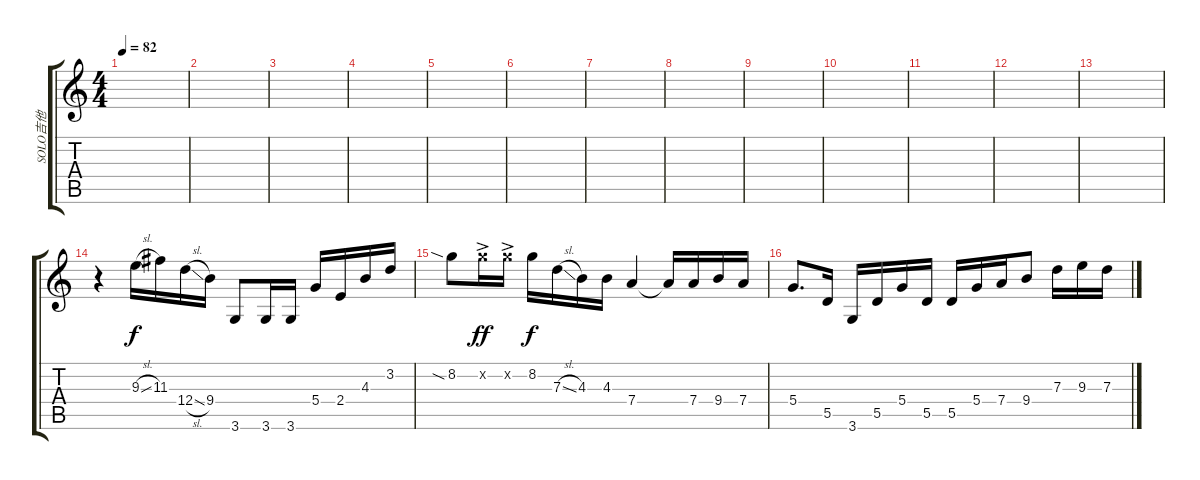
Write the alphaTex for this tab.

\track ("SOLO吉他" "SOLO吉他") {instrument distortionguitar}
\staff {score tabs}
\tuning (E4 B3 G3 D3 A2 E2) {hide}
\ts (4 4)
\tempo 82
\clef g2
\ks c
|
|
|
|
|
|
|
|
|
|
|
|
|
r.4 9.3{sl}.16 11.3.16 12.4{sl}.16 9.4.16 3.6.8 3.6.16 3.6.16 5.4.16 2.4.16 4.3.16 3.2.16 |
8.2{sia}.8 8.2{ac x}.16{dy ff} 8.2{ac x}.16 8.2.16{dy f} 7.3{sl}.16 4.3.16 4.3.16 7.4.4 7.4{t}.16 7.4.16 9.4.16 7.4.16 |
5.4.8{d} 5.5.16 3.6.16 5.5.16 5.4.16 5.5.16 5.5.16 5.4.16 7.4.16 9.4.8 7.3.16 9.3.16 7.3.16
